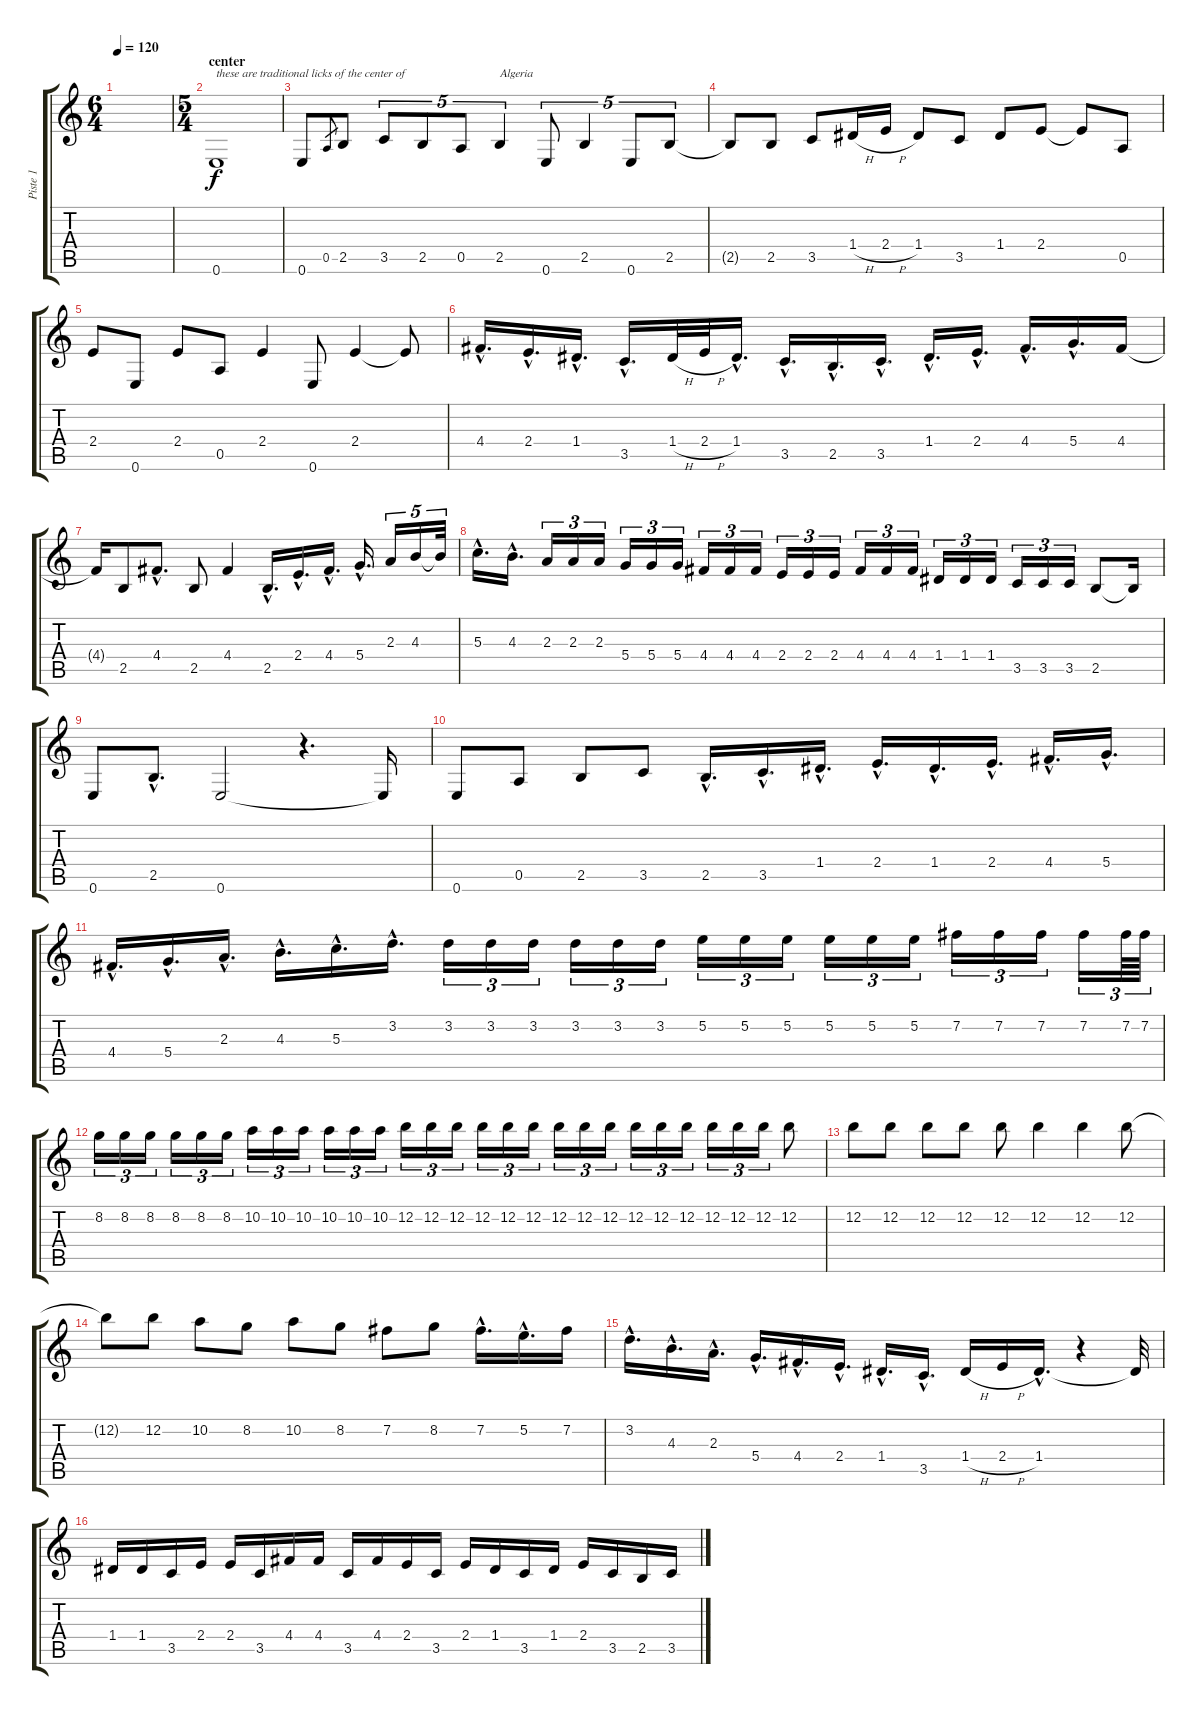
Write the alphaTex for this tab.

\track ("Piste 1" "Piste 1") {instrument acousticguitarnylon}
\staff {score tabs}
\tuning (E4 B3 G3 D3 A2 E2) {hide}
\ts (6 4)
\tempo 120
\clef g2
\ks c
|
\ts (5 4)
\section ("" "center")
0.6.1{txt "these are traditional licks of the center of "} |
0.6.8 0.5.8{gr} 2.5.8 3.5.8{tu (5 4)} 2.5.8{tu (5 4)} 0.5.8{tu (5 4)} 2.5.4{tu (5 4) txt "Algeria  "} 0.6.8{tu (5 4)} 2.5.4{tu (5 4)} 0.6.8{tu (5 4)} 2.5.8{tu (5 4)} |
2.5{t}.8 2.5.8 3.5.8 1.4{h}.16 2.4{h}.16 1.4.8 3.5.8 1.4.8 2.4.8 2.4{t}.8 0.5.8 |
2.4.8 0.6.8 2.4.8 0.5.8 2.4.4 0.6.8 2.4.4 2.4{t}.8 |
4.4{hac}.16{d} 2.4{hac}.16{d} 1.4{hac}.16{d} 3.5{hac}.16{d} 1.4{h}.32 2.4{h}.32 1.4{hac}.16{d} 3.5{hac}.16{d} 2.5{hac}.16{d} 3.5{hac}.16{d} 1.4{hac}.16{d} 2.4{hac}.16{d} 4.4{hac}.16{d} 5.4{hac}.16{d} 4.4.16 |
4.4{t}.16 2.5.8 4.4{hac}.8{d} 2.5.8 4.4.4 2.5{hac}.16{d} 2.4{hac}.16{d} 4.4{hac}.16{d} 5.4{hac}.16{d} 2.3.16{tu (5 4)} 4.3.16{tu (5 4)} 4.3{t}.32{tu (5 4)} |
5.3{hac}.16{d} 4.3{hac}.16{d} 2.3.16{tu (3 2)} 2.3.16{tu (3 2)} 2.3.16{tu (3 2)} 5.4.16{tu (3 2)} 5.4.16{tu (3 2)} 5.4.16{tu (3 2)} 4.4.16{tu (3 2)} 4.4.16{tu (3 2)} 4.4.16{tu (3 2)} 2.4.16{tu (3 2)} 2.4.16{tu (3 2)} 2.4.16{tu (3 2)} 4.4.16{tu (3 2)} 4.4.16{tu (3 2)} 4.4.16{tu (3 2)} 1.4.16{tu (3 2)} 1.4.16{tu (3 2)} 1.4.16{tu (3 2)} 3.5.16{tu (3 2)} 3.5.16{tu (3 2)} 3.5.16{tu (3 2)} 2.5.8 2.5{t}.16 |
0.6.8 2.5{hac}.8{d} 0.6.2 r.4{d} 0.6{t}.16 |
0.6.8 0.5.8 2.5.8 3.5.8 2.5{hac}.16{d} 3.5{hac}.16{d} 1.4{hac}.16{d} 2.4{hac}.16{d} 1.4{hac}.16{d} 2.4{hac}.16{d} 4.4{hac}.16{d} 5.4{hac}.16{d} |
4.4{hac}.16{d} 5.4{hac}.16{d} 2.3{hac}.16{d} 4.3{hac}.16{d} 5.3{hac}.16{d} 3.2{hac}.16{d} 3.2.16{tu (3 2)} 3.2.16{tu (3 2)} 3.2.16{tu (3 2)} 3.2.16{tu (3 2)} 3.2.16{tu (3 2)} 3.2.16{tu (3 2)} 5.2.16{tu (3 2)} 5.2.16{tu (3 2)} 5.2.16{tu (3 2)} 5.2.16{tu (3 2)} 5.2.16{tu (3 2)} 5.2.16{tu (3 2)} 7.2.16{tu (3 2)} 7.2.16{tu (3 2)} 7.2.16{tu (3 2)} 7.2.16{tu (3 2)} 7.2.64{tu (3 2)} 7.2.64{tu (3 2)} |
8.2.16{tu (3 2)} 8.2.16{tu (3 2)} 8.2.16{tu (3 2)} 8.2.16{tu (3 2)} 8.2.16{tu (3 2)} 8.2.16{tu (3 2)} 10.2.16{tu (3 2)} 10.2.16{tu (3 2)} 10.2.16{tu (3 2)} 10.2.16{tu (3 2)} 10.2.16{tu (3 2)} 10.2.16{tu (3 2)} 12.2.16{tu (3 2)} 12.2.16{tu (3 2)} 12.2.16{tu (3 2)} 12.2.16{tu (3 2)} 12.2.16{tu (3 2)} 12.2.16{tu (3 2)} 12.2.16{tu (3 2)} 12.2.16{tu (3 2)} 12.2.16{tu (3 2)} 12.2.16{tu (3 2)} 12.2.16{tu (3 2)} 12.2.16{tu (3 2)} 12.2.16{tu (3 2)} 12.2.16{tu (3 2)} 12.2.16{tu (3 2)} 12.2.8 |
12.2.8 12.2.8 12.2.8 12.2.8 12.2.8 12.2.4 12.2.4 12.2.8 |
12.2{t}.8 12.2.8 10.2.8 8.2.8 10.2.8 8.2.8 7.2.8 8.2.8 7.2{hac}.16{d} 5.2{hac}.16{d} 7.2.16 |
3.2{hac}.16{d} 4.3{hac}.16{d} 2.3{hac}.16{d} 5.4{hac}.16{d} 4.4{hac}.16{d} 2.4{hac}.16{d} 1.4{hac}.16{d} 3.5{hac}.16{d} 1.4{h}.16 2.4{h}.16 1.4{hac}.16{d} r.4 1.4{t}.32 |
1.4.16 1.4.16 3.5.16 2.4.16 2.4.16 3.5.16 4.4.16 4.4.16 3.5.16 4.4.16 2.4.16 3.5.16 2.4.16 1.4.16 3.5.16 1.4.16 2.4.16 3.5.16 2.5.16 3.5.16
